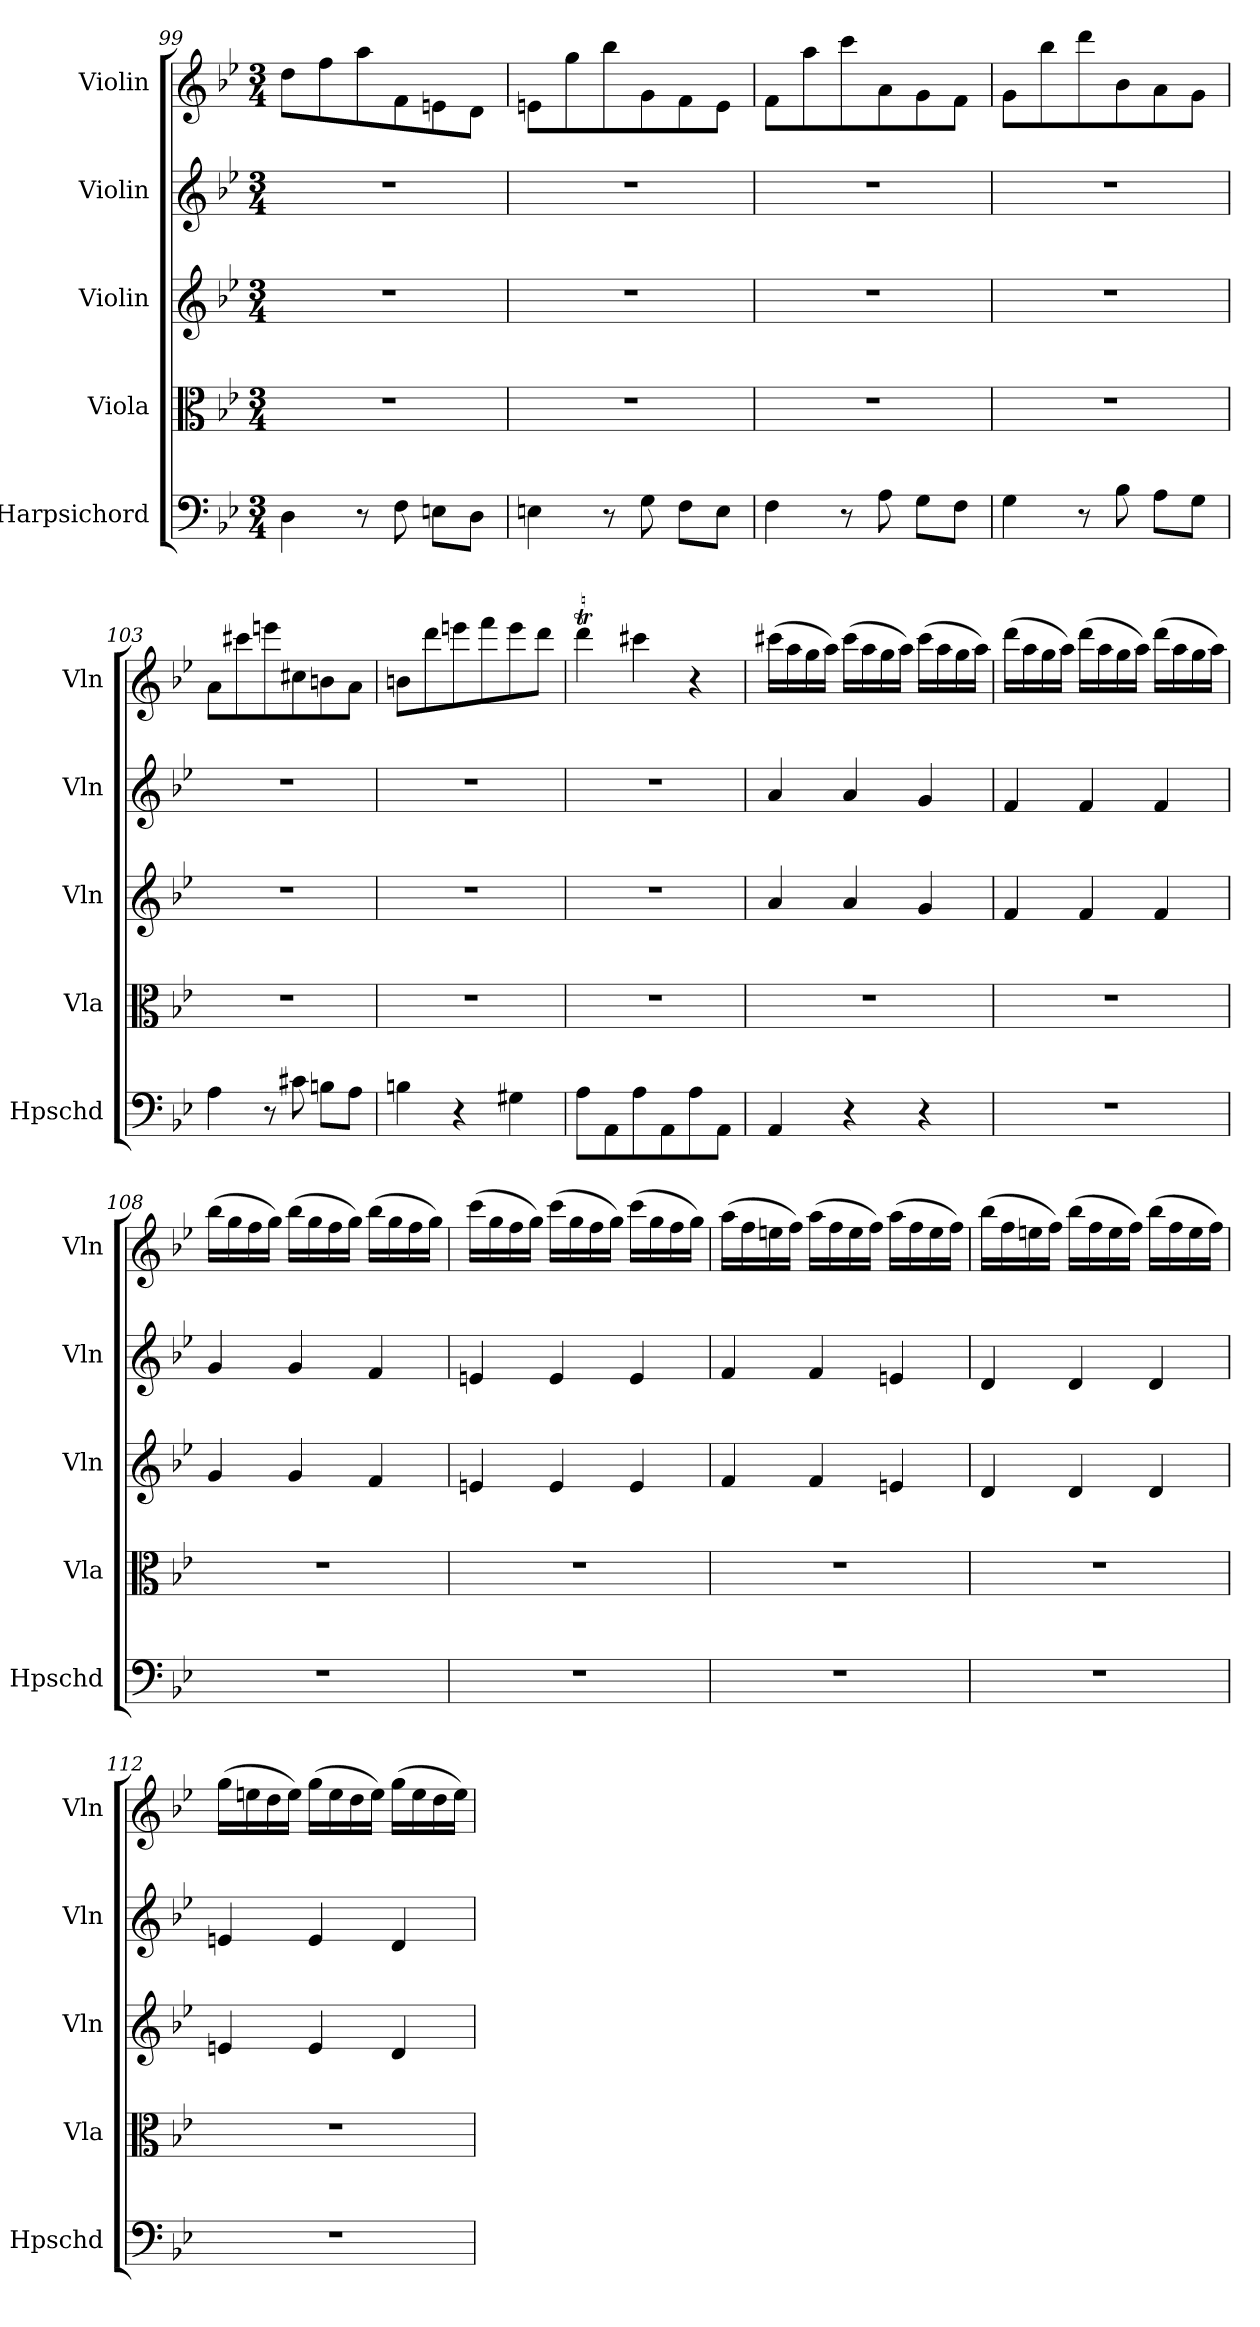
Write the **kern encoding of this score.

**kern	**kern	**kern	**kern	**kern
*part5	*part4	*part3	*part2	*part1
*staff5	*staff4	*staff3	*staff2	*staff1
*I"Harpsichord	*I"Viola	*I"Violin	*I"Violin	*I"Violin
*I'Hpschd	*I'Vla	*I'Vln	*I'Vln	*I'Vln
*clefF4	*clefC3	*clefG2	*clefG2	*clefG2
*k[b-e-]	*k[b-e-]	*k[b-e-]	*k[b-e-]	*k[b-e-]
*g:	*g:	*g:	*g:	*g:
*M3/4	*M3/4	*M3/4	*M3/4	*M3/4
=99	=99	=99	=99	=99
4D\	2.r	2.r	2.r	8dd\L
.	.	.	.	8ff\
8r	.	.	.	8aa\
8F\	.	.	.	8f\
8En\L	.	.	.	8en\
8D\J	.	.	.	8d\J
=100	=100	=100	=100	=100
4En\	2.r	2.r	2.r	8en\L
.	.	.	.	8gg\
8r	.	.	.	8bb-\
8G\	.	.	.	8g\
8F\L	.	.	.	8f\
8E\J	.	.	.	8e\J
=101	=101	=101	=101	=101
4F\	2.r	2.r	2.r	8f\L
.	.	.	.	8aa\
8r	.	.	.	8ccc\
8A\	.	.	.	8a\
8G\L	.	.	.	8g\
8F\J	.	.	.	8f\J
=102	=102	=102	=102	=102
4G\	2.r	2.r	2.r	8g\L
.	.	.	.	8bb-\
8r	.	.	.	8ddd\
8B-\	.	.	.	8b-\
8A\L	.	.	.	8a\
8G\J	.	.	.	8g\J
=103	=103	=103	=103	=103
4A\	2.r	2.r	2.r	8a\L
.	.	.	.	8ccc#X\
8r	.	.	.	8eeen\
8c#X\	.	.	.	8cc#X\
8Bn\L	.	.	.	8bn\
8A\J	.	.	.	8a\J
=104	=104	=104	=104	=104
4Bn\	2.r	2.r	2.r	8bn\L
.	.	.	.	8ddd\
4r	.	.	.	8eeen\
.	.	.	.	8fff\
4G#X\	.	.	.	8eee\
.	.	.	.	8ddd\J
=105	=105	=105	=105	=105
8A\L	2.r	2.r	2.r	4dddT\
8AA\	.	.	.	.
8A\	.	.	.	4ccc#X\
8AA\	.	.	.	.
8A\	.	.	.	4r
8AA\J	.	.	.	.
=106	=106	=106	=106	=106
4AA/	2.r	4a/	4a/	(16ccc#X\LL
.	.	.	.	16aa\
.	.	.	.	16gg\
.	.	.	.	16aa\JJ)
4r	.	4a/	4a/	(16ccc#\LL
.	.	.	.	16aa\
.	.	.	.	16gg\
.	.	.	.	16aa\JJ)
4r	.	4g/	4g/	(16ccc#\LL
.	.	.	.	16aa\
.	.	.	.	16gg\
.	.	.	.	16aa\JJ)
=107	=107	=107	=107	=107
2.r	2.r	4f/	4f/	(16ddd\LL
.	.	.	.	16aa\
.	.	.	.	16gg\
.	.	.	.	16aa\JJ)
.	.	4f/	4f/	(16ddd\LL
.	.	.	.	16aa\
.	.	.	.	16gg\
.	.	.	.	16aa\JJ)
.	.	4f/	4f/	(16ddd\LL
.	.	.	.	16aa\
.	.	.	.	16gg\
.	.	.	.	16aa\JJ)
=108	=108	=108	=108	=108
2.r	2.r	4g/	4g/	(16bb-\LL
.	.	.	.	16gg\
.	.	.	.	16ff\
.	.	.	.	16gg\JJ)
.	.	4g/	4g/	(16bb-\LL
.	.	.	.	16gg\
.	.	.	.	16ff\
.	.	.	.	16gg\JJ)
.	.	4f/	4f/	(16bb-\LL
.	.	.	.	16gg\
.	.	.	.	16ff\
.	.	.	.	16gg\JJ)
=109	=109	=109	=109	=109
2.r	2.r	4en/	4en/	(16ccc\LL
.	.	.	.	16gg\
.	.	.	.	16ff\
.	.	.	.	16gg\JJ)
.	.	4e/	4e/	(16ccc\LL
.	.	.	.	16gg\
.	.	.	.	16ff\
.	.	.	.	16gg\JJ)
.	.	4e/	4e/	(16ccc\LL
.	.	.	.	16gg\
.	.	.	.	16ff\
.	.	.	.	16gg\JJ)
=110	=110	=110	=110	=110
2.r	2.r	4f/	4f/	(16aa\LL
.	.	.	.	16ff\
.	.	.	.	16een\
.	.	.	.	16ff\JJ)
.	.	4f/	4f/	(16aa\LL
.	.	.	.	16ff\
.	.	.	.	16ee\
.	.	.	.	16ff\JJ)
.	.	4en/	4en/	(16aa\LL
.	.	.	.	16ff\
.	.	.	.	16ee\
.	.	.	.	16ff\JJ)
=111	=111	=111	=111	=111
2.r	2.r	4d/	4d/	(16bb-\LL
.	.	.	.	16ff\
.	.	.	.	16een\
.	.	.	.	16ff\JJ)
.	.	4d/	4d/	(16bb-\LL
.	.	.	.	16ff\
.	.	.	.	16ee\
.	.	.	.	16ff\JJ)
.	.	4d/	4d/	(16bb-\LL
.	.	.	.	16ff\
.	.	.	.	16ee\
.	.	.	.	16ff\JJ)
=112	=112	=112	=112	=112
2.r	2.r	4en/	4en/	(16gg\LL
.	.	.	.	16een\
.	.	.	.	16dd\
.	.	.	.	16ee\JJ)
.	.	4e/	4e/	(16gg\LL
.	.	.	.	16ee\
.	.	.	.	16dd\
.	.	.	.	16ee\JJ)
.	.	4d/	4d/	(16gg\LL
.	.	.	.	16ee\
.	.	.	.	16dd\
.	.	.	.	16ee\JJ)
=	=	=	=	=
*-	*-	*-	*-	*-
